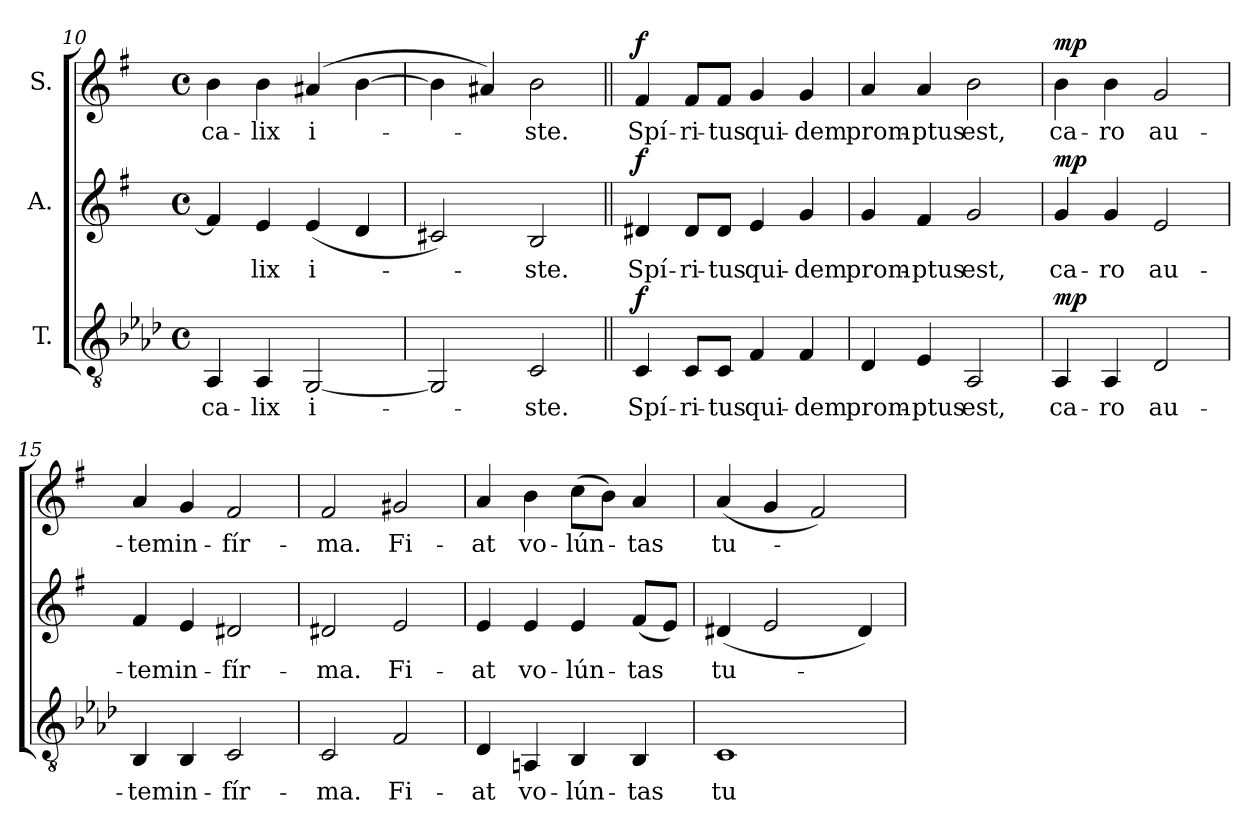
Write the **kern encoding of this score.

**kern	**text	**dynam	**kern	**text	**dynam	**kern	**text	**dynam
*part3	*part3	*part3	*part2	*part2	*part2	*part1	*part1	*part1
*staff3	*staff3	*staff3	*staff2	*staff2	*staff2	*staff1	*staff1	*staff1
*I"T.	*	*	*I"A.	*	*	*I"S.	*	*
*clefGv2	*	*	*clefG2	*	*	*clefG2	*	*
*ITrd2c3	*	*	*ITrd1c2	*	*	*ITrd1c2	*	*
*k[b-]	*	*	*k[b-]	*	*	*k[b-]	*	*
*d:	*	*	*d:	*	*	*d:	*	*
*M4/4	*	*	*M4/4	*	*	*M4/4	*	*
*met(c)	*	*	*met(c)	*	*	*met(c)	*	*
=10	=10	=10	=10	=10	=10	=10	=10	=10
!	!LO:LY:b:color=#000000	!	!	!	!	!	!	!
!	!	!	!	!	!	!	!LO:LY:b:color=#000000	!
4FFi/	ca-	.	4ei/]	.	.	4ai\	ca-	.
!	!LO:LY:b:color=#000000	!	!	!	!	!	!	!
!	!	!	!	!LO:LY:b:color=#000000	!	!	!	!
!	!	!	!	!	!	!	!LO:LY:b:color=#000000	!
4FFi/	-lix	.	4di/	lix	.	4ai\	-lix	.
!	!LO:LY:b:color=#000000	!	!	!	!	!	!	!
!	!	!	!	!LO:LY:b:color=#000000	!	!	!	!
!	!	!	!	!	!	!	!LO:LY:b:color=#000000	!
[<2EEi/	i-	.	(4di/	i-	.	(4g#Xi/	i-	.
.	.	.	4ci/	.	.	[>4ai\	.	.
=11	=11	=11	=11	=11	=11	=11	=11	=11
2EEi/]	.	.	2Bni/)	.	.	4ai\]	.	.
.	.	.	.	.	.	4g#Xi/)	.	.
!	!LO:LY:b:color=#000000	!	!	!	!	!	!	!
!	!	!	!	!LO:LY:b:color=#000000	!	!	!	!
!	!	!	!	!	!	!	!LO:LY:b:color=#000000	!
2AAi/	-ste.	.	2Ai/	-ste.	.	2ai\	-ste.	.
!!LO:LB:g=z
=12||	=12||	=12||	=12||	=12||	=12||	=12||	=12||	=12||
!	!LO:LY:b:color=#000000	!	!	!	!	!	!	!
!	!	!	!	!LO:LY:b:color=#000000	!	!	!	!
*	*	*	*	*	*	*MM56	*	*
!	!	!	!	!	!	!	!LO:LY:b:color=#000000	!
4AAi/	Spí-	f	4c#Xi/	Spí-	f	4ei/	Spí-	f
!	!LO:LY:b:color=#000000	!	!	!	!	!	!	!
!	!	!	!	!LO:LY:b:color=#000000	!	!	!	!
!	!	!	!	!	!	!	!LO:LY:b:color=#000000	!
8AAi/L	-ri-	.	8c#i/L	-ri-	.	8ei/L	-ri-	.
!	!LO:LY:b:color=#000000	!	!	!	!	!	!	!
!	!	!	!	!LO:LY:b:color=#000000	!	!	!	!
!	!	!	!	!	!	!	!LO:LY:b:color=#000000	!
8AAi/J	-tus	.	8c#i/J	-tus	.	8ei/J	-tus	.
!	!LO:LY:b:color=#000000	!	!	!	!	!	!	!
!	!	!	!	!LO:LY:b:color=#000000	!	!	!	!
!	!	!	!	!	!	!	!LO:LY:b:color=#000000	!
4Di/	qui-	.	4di/	qui-	.	4fi/	qui-	.
!	!LO:LY:b:color=#000000	!	!	!	!	!	!	!
!	!	!	!	!LO:LY:b:color=#000000	!	!	!	!
!	!	!	!	!	!	!	!LO:LY:b:color=#000000	!
4Di/	-dem	.	4fi/	-dem	.	4fi/	-dem	.
=13	=13	=13	=13	=13	=13	=13	=13	=13
!	!LO:LY:b:color=#000000	!	!	!	!	!	!	!
!	!	!	!	!LO:LY:b:color=#000000	!	!	!	!
!	!	!	!	!	!	!	!LO:LY:b:color=#000000	!
4BB-i/	prom-	.	4fi/	prom-	.	4gi/	prom-	.
!	!LO:LY:b:color=#000000	!	!	!	!	!	!	!
!	!	!	!	!LO:LY:b:color=#000000	!	!	!	!
!	!	!	!	!	!	!	!LO:LY:b:color=#000000	!
4Ci/	-ptus	.	4ei/	-ptus	.	4gi/	-ptus	.
!	!LO:LY:b:color=#000000	!	!	!	!	!	!	!
!	!	!	!	!LO:LY:b:color=#000000	!	!	!	!
!	!	!	!	!	!	!	!LO:LY:b:color=#000000	!
2FFi/	est,	.	2fi/	est,	.	2ai\	est,	.
=14	=14	=14	=14	=14	=14	=14	=14	=14
!	!LO:LY:b:color=#000000	!	!	!	!	!	!	!
!	!	!	!	!LO:LY:b:color=#000000	!	!	!	!
!	!	!	!	!	!	!	!LO:LY:b:color=#000000	!
4FFi/	ca-	mp	4fi/	ca-	mp	4ai\	ca-	mp
!	!LO:LY:b:color=#000000	!	!	!	!	!	!	!
!	!	!	!	!LO:LY:b:color=#000000	!	!	!	!
!	!	!	!	!	!	!	!LO:LY:b:color=#000000	!
4FFi/	-ro	.	4fi/	-ro	.	4ai\	-ro	.
!	!LO:LY:b:color=#000000	!	!	!	!	!	!	!
!	!	!	!	!LO:LY:b:color=#000000	!	!	!	!
!	!	!	!	!	!	!	!LO:LY:b:color=#000000	!
2BB-i/	au-	.	2di/	au-	.	2fi/	au-	.
=15	=15	=15	=15	=15	=15	=15	=15	=15
!	!LO:LY:b:color=#000000	!	!	!	!	!	!	!
!	!	!	!	!LO:LY:b:color=#000000	!	!	!	!
!	!	!	!	!	!	!	!LO:LY:b:color=#000000	!
4GGi/	-tem	.	4ei/	-tem	.	4gi/	-tem	.
!	!LO:LY:b:color=#000000	!	!	!	!	!	!	!
!	!	!	!	!LO:LY:b:color=#000000	!	!	!	!
!	!	!	!	!	!	!	!LO:LY:b:color=#000000	!
4GGi/	in-	.	4di/	in-	.	4fi/	in-	.
!	!LO:LY:b:color=#000000	!	!	!	!	!	!	!
!	!	!	!	!LO:LY:b:color=#000000	!	!	!	!
!	!	!	!	!	!	!	!LO:LY:b:color=#000000	!
2AAi/	-fír-	.	2c#Xi/	-fír-	.	2ei/	-fír-	.
!!LO:PB:g=z
=16	=16	=16	=16	=16	=16	=16	=16	=16
!	!LO:LY:b:color=#000000	!	!	!	!	!	!	!
!	!	!	!	!LO:LY:b:color=#000000	!	!	!	!
!	!	!	!	!	!	!	!LO:LY:b:color=#000000	!
2AAi/	-ma.	.	2c#Xi/	-ma.	.	2ei/	-ma.	.
!	!LO:LY:b:color=#000000	!	!	!	!	!	!	!
!	!	!	!	!LO:LY:b:color=#000000	!	!	!	!
!	!	!	!	!	!	!	!LO:LY:b:color=#000000	!
2Di/	Fi-	.	2di/	Fi-	.	2f#Xi/	Fi-	.
=17	=17	=17	=17	=17	=17	=17	=17	=17
!	!LO:LY:b:color=#000000	!	!	!	!	!	!	!
!	!	!	!	!LO:LY:b:color=#000000	!	!	!	!
!	!	!	!	!	!	!	!LO:LY:b:color=#000000	!
4BB-i/	-at	.	4di/	-at	.	4gi/	-at	.
!	!LO:LY:b:color=#000000	!	!	!	!	!	!	!
!	!	!	!	!LO:LY:b:color=#000000	!	!	!	!
!	!	!	!	!	!	!	!LO:LY:b:color=#000000	!
4FF#Xi/	vo-	.	4di/	vo-	.	4ai\	vo-	.
!	!LO:LY:b:color=#000000	!	!	!	!	!	!	!
!	!	!	!	!LO:LY:b:color=#000000	!	!	!	!
!	!	!	!	!	!	!	!LO:LY:b:color=#000000	!
4GGi/	-lún-	.	4di/	-lún-	.	(8b-i\L	-lún-	.
.	.	.	.	.	.	8ai\J)	.	.
!	!LO:LY:b:color=#000000	!	!	!	!	!	!	!
!	!	!	!	!LO:LY:b:color=#000000	!	!	!	!
!	!	!	!	!	!	!	!LO:LY:b:color=#000000	!
4GGi/	-tas	.	(8ei/L	-tas	.	4gi/	tas	.
.	.	.	8di/J)	.	.	.	.	.
=18	=18	=18	=18	=18	=18	=18	=18	=18
!	!LO:LY:b:color=#000000	!	!	!	!	!	!	!
!	!	!	!	!LO:LY:b:color=#000000	!	!	!	!
!	!	!	!	!	!	!	!LO:LY:b:color=#000000	!
1AAi	tu-	.	(4c#Xi/	tu-	.	(4gi/	tu-	.
.	.	.	2di/	.	.	4fi/	.	.
.	.	.	.	.	.	2ei/)	.	.
.	.	.	4c#i/)	.	.	.	.	.
=	=	=	=	=	=	=	=	=
*-	*-	*-	*-	*-	*-	*-	*-	*-
